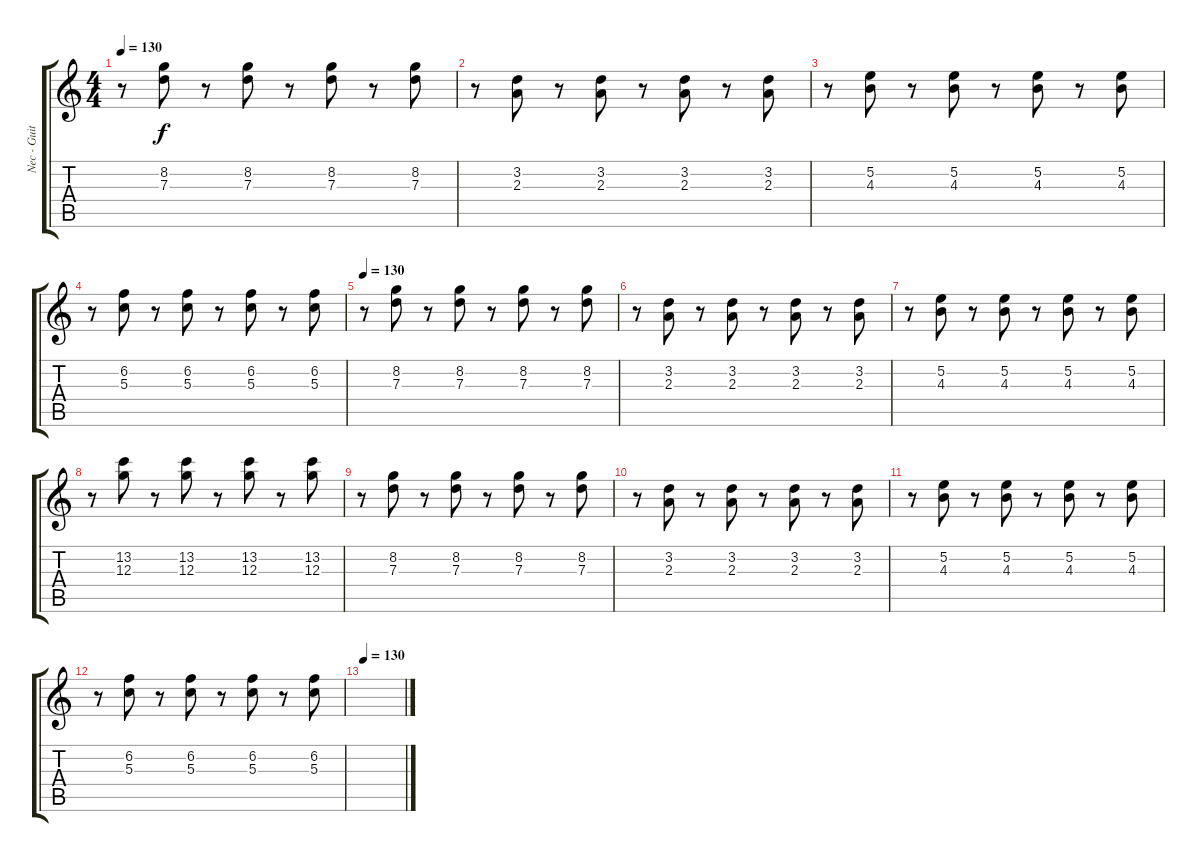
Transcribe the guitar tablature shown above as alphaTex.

\track ("Nec - Guitars" "Nec - Guit") {instrument distortionguitar}
\staff {score tabs}
\tuning (E4 B3 G3 D3 A2 E2) {hide}
\ts (4 4)
\tempo 130
\clef g2
\ks c
r.8{dy f instrument electricguitarclean} (8.2 7.3).8 r.8 (8.2 7.3).8 r.8 (8.2 7.3).8 r.8 (8.2 7.3).8 |
r.8 (3.2 2.3).8 r.8 (3.2 2.3).8 r.8 (3.2 2.3).8 r.8 (3.2 2.3).8 |
r.8 (5.2 4.3).8 r.8 (5.2 4.3).8 r.8 (5.2 4.3).8 r.8 (5.2 4.3).8 |
r.8 (6.2 5.3).8 r.8 (6.2 5.3).8 r.8 (6.2 5.3).8 r.8 (6.2 5.3).8 |
\tempo 130
r.8{instrument electricguitarclean} (8.2 7.3).8 r.8 (8.2 7.3).8 r.8 (8.2 7.3).8 r.8 (8.2 7.3).8 |
r.8 (3.2 2.3).8 r.8 (3.2 2.3).8 r.8 (3.2 2.3).8 r.8 (3.2 2.3).8 |
r.8 (5.2 4.3).8 r.8 (5.2 4.3).8 r.8 (5.2 4.3).8 r.8 (5.2 4.3).8 |
r.8 (13.2 12.3).8 r.8 (13.2 12.3).8 r.8 (13.2 12.3).8 r.8 (13.2 12.3).8 |
r.8{instrument electricguitarclean} (8.2 7.3).8 r.8 (8.2 7.3).8 r.8 (8.2 7.3).8 r.8 (8.2 7.3).8 |
r.8 (3.2 2.3).8 r.8 (3.2 2.3).8 r.8 (3.2 2.3).8 r.8 (3.2 2.3).8 |
r.8 (5.2 4.3).8 r.8 (5.2 4.3).8 r.8 (5.2 4.3).8 r.8 (5.2 4.3).8 |
r.8 (6.2 5.3).8 r.8 (6.2 5.3).8 r.8 (6.2 5.3).8 r.8 (6.2 5.3).8 |
\tempo 130
